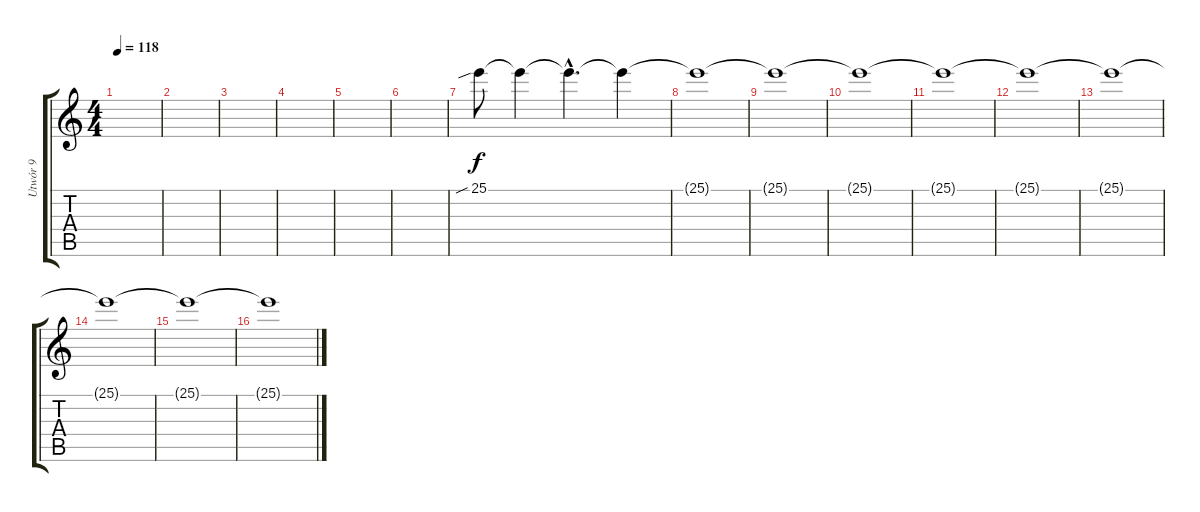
\track ("Utwór 9" "Utwór 9") {instrument lead2sawtooth}
\staff {score tabs}
\tuning (Eb4 Bb3 Gb3 Db3 Ab2 Eb2) {hide}
\ts (4 4)
\tempo 118
\clef g2
\ks c
|
|
|
|
|
|
25.1{sib}.8 25.1{t}.4{volume 8} 25.1{hac t}.4{d} 25.1{t}.4 |
25.1{t}.1 |
25.1{t}.1 |
25.1{t}.1 |
25.1{t}.1 |
25.1{t}.1 |
25.1{t}.1{volume 6} |
25.1{t}.1 |
25.1{t}.1 |
25.1{t}.1
